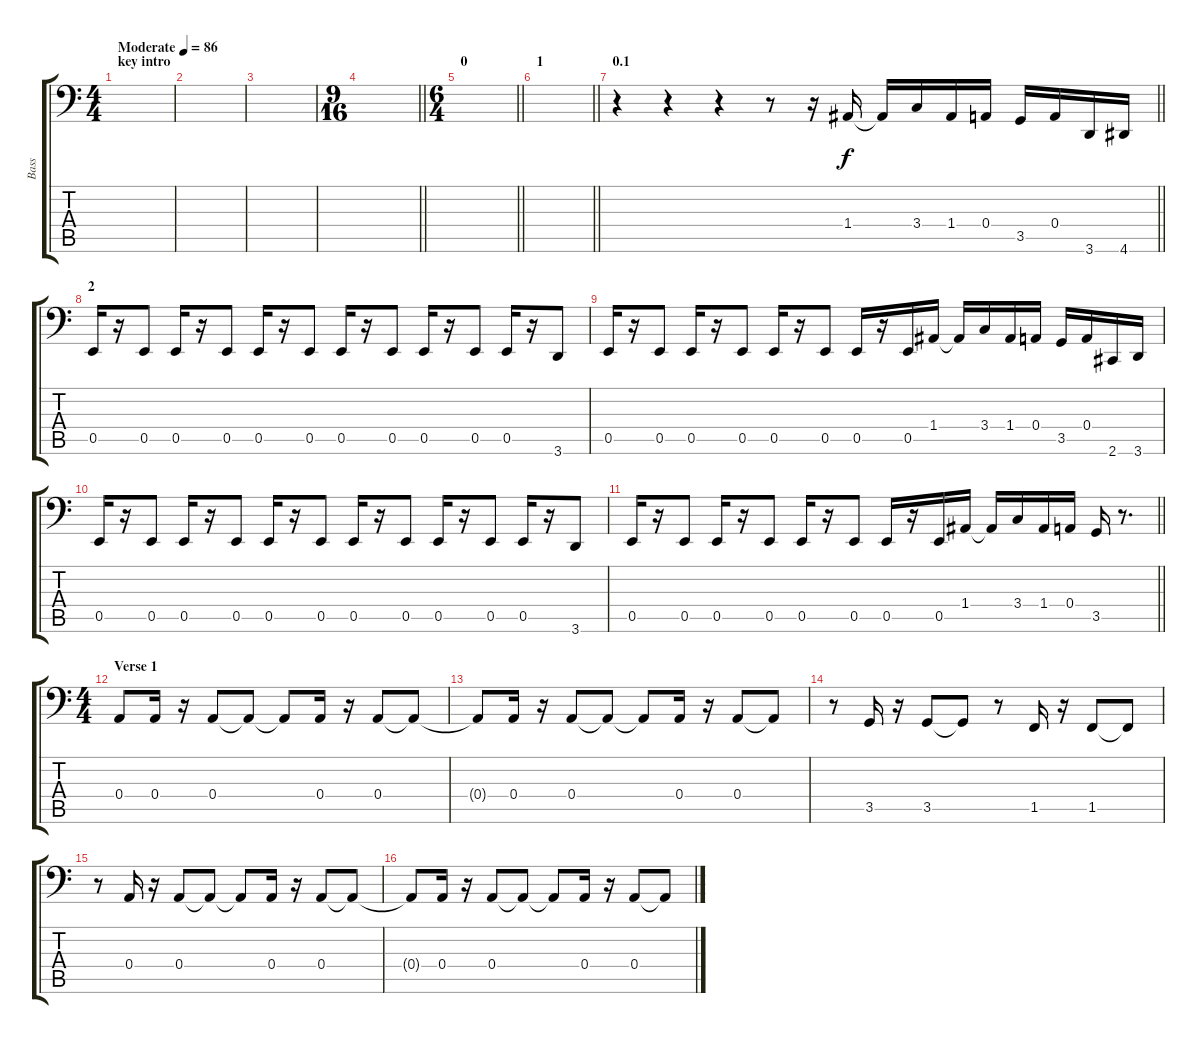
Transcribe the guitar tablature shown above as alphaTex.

\track ("Bass" "Bass") {instrument electricbassfinger}
\staff {score tabs}
\tuning (C3 G2 D2 A1 E1 B0) {hide}
\ts (4 4)
\section ("" "key intro")
\tempo (86 "Moderate")
\clef f4
\ks c
|
|
|
\ts (9 16)
\barLineRight lightlight
|
\ts (6 4)
\section ("" "0")
\barLineRight lightlight
|
\section ("" "1")
\barLineRight lightlight
|
\section ("" "0.1")
\barLineRight lightlight
r.4 r.4 r.4 r.8 r.16 1.4.16 1.4{t}.16 3.4.16 1.4.16 0.4.16 3.5.16 0.4.16 3.6.16 4.6.16 |
\section ("" "2")
0.5.16 r.16 0.5.8 0.5.16 r.16 0.5.8 0.5.16 r.16 0.5.8 0.5.16 r.16 0.5.8 0.5.16 r.16 0.5.8 0.5.16 r.16 3.6.8 |
0.5.16 r.16 0.5.8 0.5.16 r.16 0.5.8 0.5.16 r.16 0.5.8 0.5.16 r.16 0.5.16 1.4.16 1.4{t}.16 3.4.16 1.4.16 0.4.16 3.5.16 0.4.16 2.6.16 3.6.16 |
0.5.16 r.16 0.5.8 0.5.16 r.16 0.5.8 0.5.16 r.16 0.5.8 0.5.16 r.16 0.5.8 0.5.16 r.16 0.5.8 0.5.16 r.16 3.6.8 |
\barLineRight lightlight
0.5.16 r.16 0.5.8 0.5.16 r.16 0.5.8 0.5.16 r.16 0.5.8 0.5.16 r.16 0.5.16 1.4.16 1.4{t}.16 3.4.16 1.4.16 0.4.16 3.5.16 r.8{d} |
\ts (4 4)
\section ("" "Verse 1")
0.4.8 0.4.16 r.16 0.4.8 0.4{t}.8 0.4{t}.8 0.4.16 r.16 0.4.8 0.4{t}.8 |
0.4{t}.8 0.4.16 r.16 0.4.8 0.4{t}.8 0.4{t}.8 0.4.16 r.16 0.4.8 0.4{t}.8 |
r.8 3.5.16 r.16 3.5.8 3.5{t}.8 r.8 1.5.16 r.16 1.5.8 1.5{t}.8 |
r.8 0.4.16 r.16 0.4.8 0.4{t}.8 0.4{t}.8 0.4.16 r.16 0.4.8 0.4{t}.8 |
0.4{t}.8 0.4.16 r.16 0.4.8 0.4{t}.8 0.4{t}.8 0.4.16 r.16 0.4.8 0.4{t}.8
